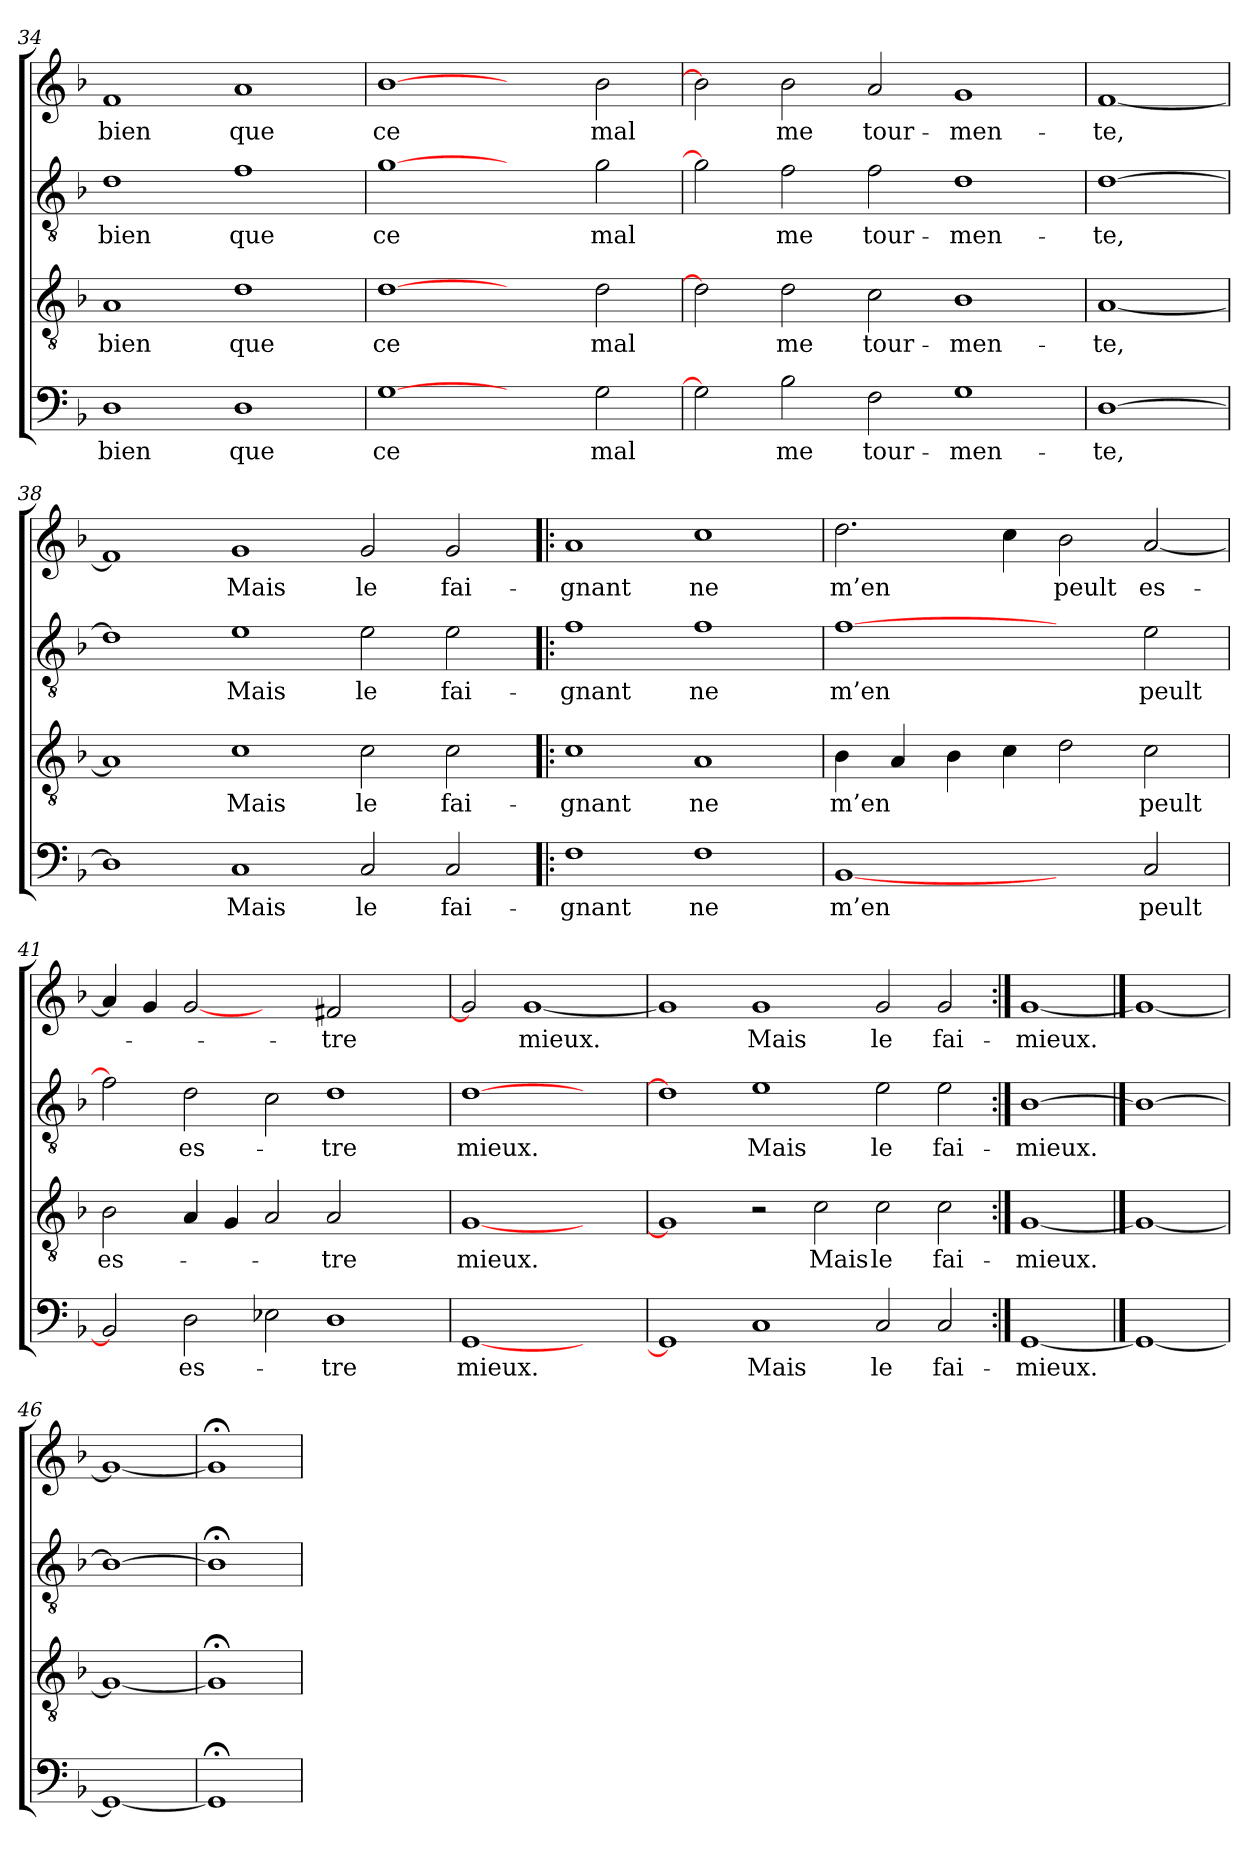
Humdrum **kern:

**kern	**text	**kern	**text	**kern	**text	**kern	**text
*part4	*part4	*part3	*part3	*part2	*part2	*part1	*part1
*staff4	*staff4	*staff3	*staff3	*staff2	*staff2	*staff1	*staff1
*clefF4	*	*clefGv2	*	*clefGv2	*	*clefG2	*
*k[b-]	*	*k[b-]	*	*k[b-]	*	*k[b-]	*
=34	=34	=34	=34	=34	=34	=34	=34
1D	bien	1A	bien	1d	bien	1f	bien
1D	que	1d	que	1f	que	1a	que
!!LO:LB:g=z
=35	=35	=35	=35	=35	=35	=35	=35
[1G	ce	[1d	ce	[1g	ce	[1b-	ce
2ryy	.	2ryy	.	2ryy	.	2ryy	.
2G	mal	2d	mal	2g	mal	2b-	mal
=36	=36	=36	=36	=36	=36	=36	=36
2G]	.	2d]	.	2g]	.	2b-]	.
2B-	me	2d	me	2f	me	2b-	me
2F	tour-	2c	tour-	2f	tour-	2a	tour-
1G	-men-	1B-	-men-	1d	-men-	1g	-men-
=37	=37	=37	=37	=37	=37	=37	=37
[1D	-te,	[1A	-te,	[1d	-te,	[1f	-te,
=38	=38	=38	=38	=38	=38	=38	=38
1D]	.	1A]	.	1d]	.	1f]	.
1C	Mais	1c	Mais	1e	Mais	1g	Mais
2C	le	2c	le	2e	le	2g	le
2C	fai-	2c	fai-	2e	fai-	2g	fai-
=39!|:	=39!|:	=39!|:	=39!|:	=39!|:	=39!|:	=39!|:	=39!|:
1F	-gnant	1c	-gnant	1f	-gnant	1a	-gnant
1F	ne	1A	ne	1f	ne	1cc	ne
!!LO:LB:g=z
=40	=40	=40	=40	=40	=40	=40	=40
[1BB-	m’en	4B-	m’en	[1f	m’en	2.dd	m’en
.	.	4A	.	.	.	.	.
.	.	4B-	.	.	.	.	.
.	.	4c	.	.	.	4cc	.
2ryy	.	2d	.	2ryy	.	2b-	peult
2C	peult	2c	peult	2e	peult	[2a	es-
=41	=41	=41	=41	=41	=41	=41	=41
2BB-]	.	2B-	es-	2f]	.	4a]	.
.	.	.	.	.	.	4g	.
2D	es-	4A	.	2d	es-	[2g	.
.	.	4G	.	.	.	.	.
2E-X	.	2A	.	2c	.	2ryy	.
1D	-tre	2A	-tre	1d	-tre	2f#X	-tre
.	.	2ryy	.	.	.	2ryy	.
=42	=42	=42	=42	=42	=42	=42	=42
[1GG	mieux.	[1G	mieux.	[1d	mieux.	2g]	.
.	.	.	.	.	.	[1g	mieux.
2ryy	.	2ryy	.	2ryy	.	.	.
=43	=43	=43	=43	=43	=43	=43	=43
1GG]	.	1G]	.	1d]	.	1g]	.
1C	Mais	2r	.	1e	Mais	1g	Mais
.	.	2c	Mais	.	.	.	.
2C	le	2c	le	2e	le	2g	le
2C	fai-	2c	fai-	2e	fai-	2g	fai-
=44:|!	=44:|!	=44:|!	=44:|!	=44:|!	=44:|!	=44:|!	=44:|!
[1GG	-mieux.	[1G	-mieux.	[1B-	-mieux.	[1g	-mieux.
==45	==45	==45	==45	==45	==45	==45	==45
1GG_	.	1G_	.	1B-_	.	1g_	.
=46	=46	=46	=46	=46	=46	=46	=46
1GG_	.	1G_	.	1B-_	.	1g_	.
=47	=47	=47	=47	=47	=47	=47	=47
1GG;<]	.	1G;<]	.	1B-;<]	.	1g;<]	.
=	=	=	=	=	=	=	=
*-	*-	*-	*-	*-	*-	*-	*-
